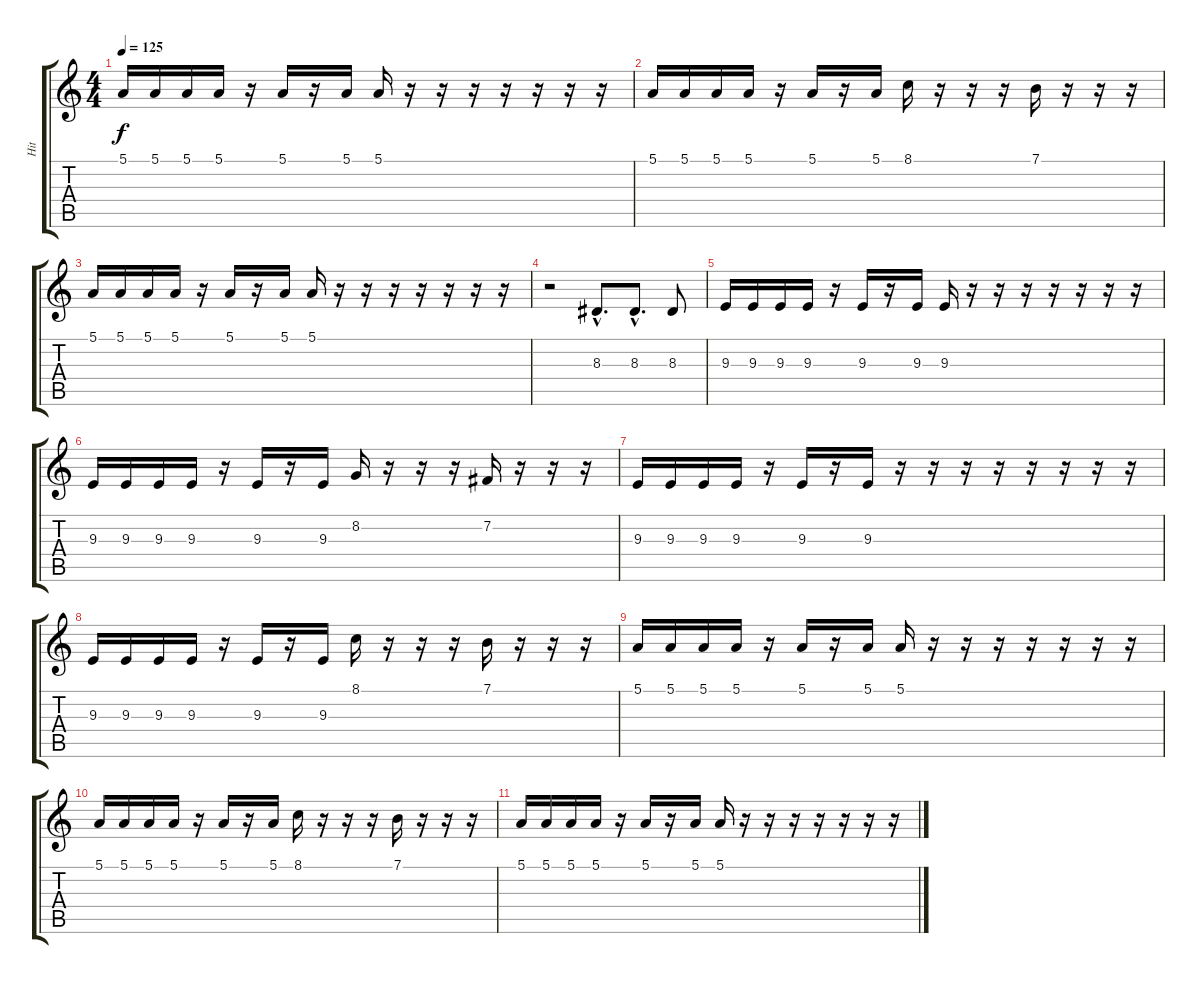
\track ("Hit" "Hit") {instrument orchestrahit}
\staff {score tabs}
\tuning (E4 B3 G3 D3 A2 E2) {hide}
\ts (4 4)
\tempo 125
\clef g2
\ks c
5.1.16{dy f} 5.1.16 5.1.16 5.1.16 r.16 5.1.16 r.16 5.1.16 5.1.16 r.16 r.16 r.16 r.16 r.16 r.16 r.16 |
5.1.16 5.1.16 5.1.16 5.1.16 r.16 5.1.16 r.16 5.1.16 8.1.16 r.16 r.16 r.16 7.1.16 r.16 r.16 r.16 |
5.1.16 5.1.16 5.1.16 5.1.16 r.16 5.1.16 r.16 5.1.16 5.1.16 r.16 r.16 r.16 r.16 r.16 r.16 r.16 |
r.2 8.3{hac}.8{d} 8.3{hac}.8{d} 8.3.8 |
9.3.16 9.3.16 9.3.16 9.3.16 r.16 9.3.16 r.16 9.3.16 9.3.16 r.16 r.16 r.16 r.16 r.16 r.16 r.16 |
9.3.16 9.3.16 9.3.16 9.3.16 r.16 9.3.16 r.16 9.3.16 8.2.16 r.16 r.16 r.16 7.2.16 r.16 r.16 r.16 |
9.3.16 9.3.16 9.3.16 9.3.16 r.16 9.3.16 r.16 9.3.16 r.16 r.16 r.16 r.16 r.16 r.16 r.16 r.16 |
9.3.16 9.3.16 9.3.16 9.3.16 r.16 9.3.16 r.16 9.3.16 8.1.16 r.16 r.16 r.16 7.1.16 r.16 r.16 r.16 |
5.1.16 5.1.16 5.1.16 5.1.16 r.16 5.1.16 r.16 5.1.16 5.1.16 r.16 r.16 r.16 r.16 r.16 r.16 r.16 |
5.1.16 5.1.16 5.1.16 5.1.16 r.16 5.1.16 r.16 5.1.16 8.1.16 r.16 r.16 r.16 7.1.16 r.16 r.16 r.16 |
5.1.16 5.1.16 5.1.16 5.1.16 r.16 5.1.16 r.16 5.1.16 5.1.16 r.16 r.16 r.16 r.16 r.16 r.16 r.16
